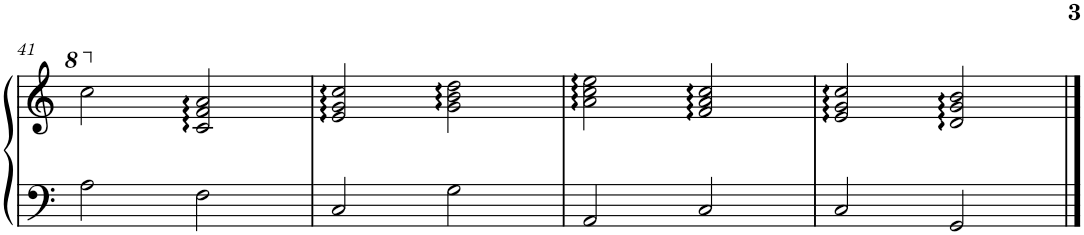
**kern	**kern
*part1	*part1
*staff2	*staff1
*I"Piano	*
*I'Pno.	*
!!LO:PB:g=z
*clefF4	*clefG2
*k[]	*k[]
*M4/4	*M4/4
=41	=41
2A\	2ccc\
2F\	2c/:: 2f/:: 2a/::
=42	=42
2C/	2e/:: 2g/:: 2cc/::
2G\	2g\:: 2b\:: 2dd\::
=43	=43
2AA/	2a\:: 2cc\:: 2ee\::
2C/	2f/:: 2a/:: 2cc/::
=44	=44
2C/	2e/:: 2g/:: 2cc/::
2GG/	2d/:: 2g/:: 2b/::
==	==
*-	*-
